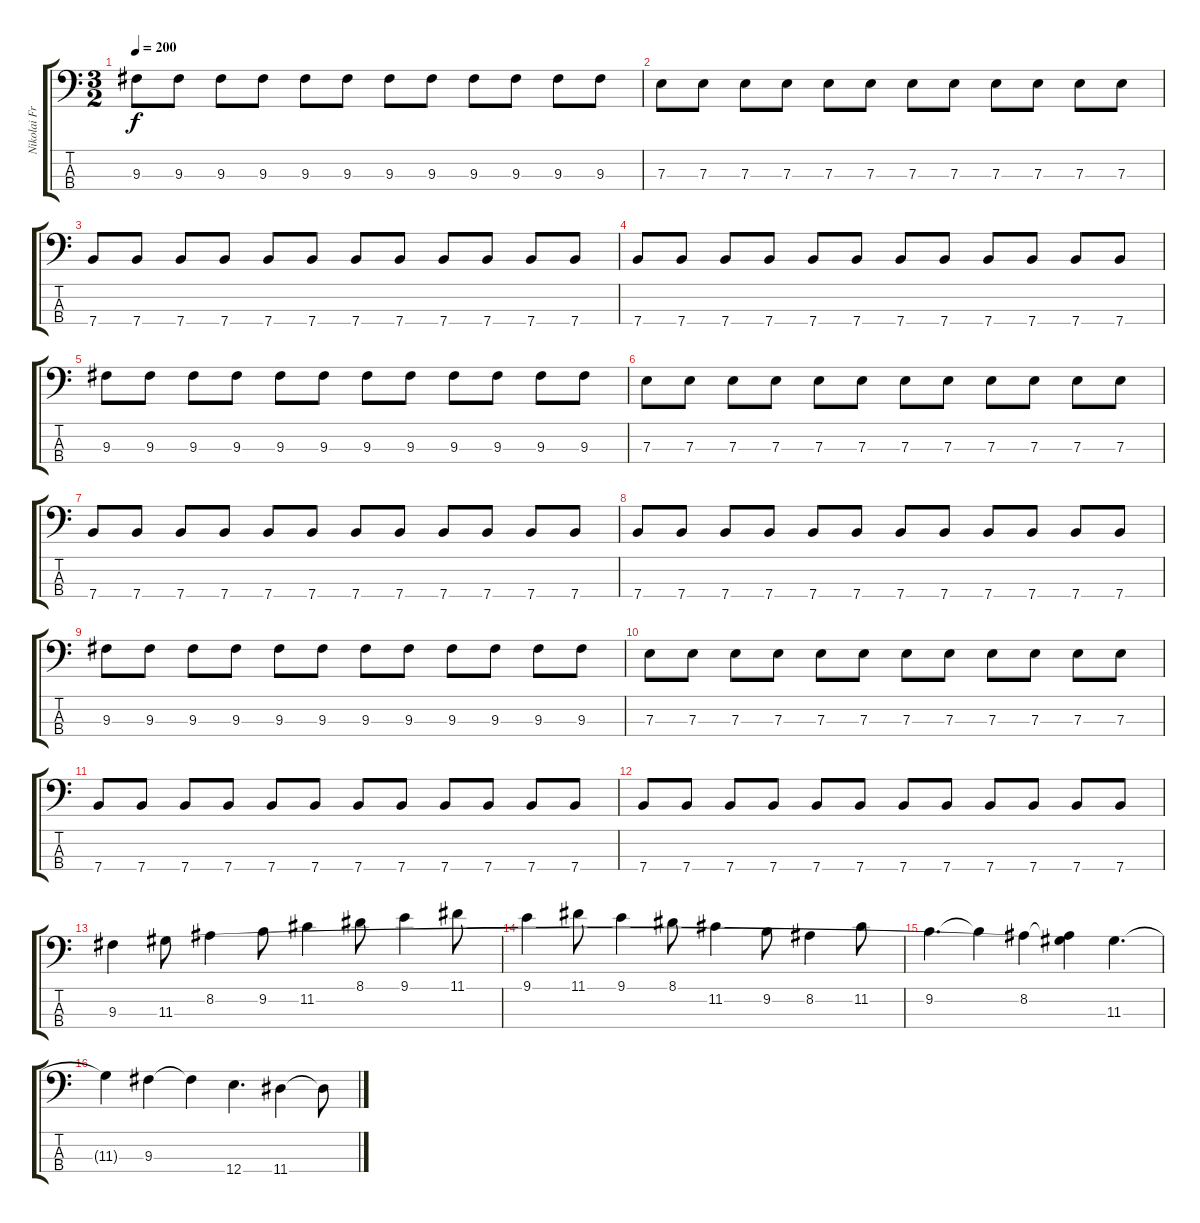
\track ("Nikolai Fraiture" "Nikolai Fr") {instrument electricbasspick}
\staff {score tabs}
\tuning (G2 D2 A1 E1) {hide}
\ts (3 2)
\tempo 200
\clef f4
\ks c
9.3.8{dy f} 9.3.8 9.3.8 9.3.8 9.3.8 9.3.8 9.3.8 9.3.8 9.3.8 9.3.8 9.3.8 9.3.8 |
7.3.8 7.3.8 7.3.8 7.3.8 7.3.8 7.3.8 7.3.8 7.3.8 7.3.8 7.3.8 7.3.8 7.3.8 |
7.4.8 7.4.8 7.4.8 7.4.8 7.4.8 7.4.8 7.4.8 7.4.8 7.4.8 7.4.8 7.4.8 7.4.8 |
7.4.8 7.4.8 7.4.8 7.4.8 7.4.8 7.4.8 7.4.8 7.4.8 7.4.8 7.4.8 7.4.8 7.4.8 |
9.3.8 9.3.8 9.3.8 9.3.8 9.3.8 9.3.8 9.3.8 9.3.8 9.3.8 9.3.8 9.3.8 9.3.8 |
7.3.8 7.3.8 7.3.8 7.3.8 7.3.8 7.3.8 7.3.8 7.3.8 7.3.8 7.3.8 7.3.8 7.3.8 |
7.4.8 7.4.8 7.4.8 7.4.8 7.4.8 7.4.8 7.4.8 7.4.8 7.4.8 7.4.8 7.4.8 7.4.8 |
7.4.8 7.4.8 7.4.8 7.4.8 7.4.8 7.4.8 7.4.8 7.4.8 7.4.8 7.4.8 7.4.8 7.4.8 |
9.3.8 9.3.8 9.3.8 9.3.8 9.3.8 9.3.8 9.3.8 9.3.8 9.3.8 9.3.8 9.3.8 9.3.8 |
7.3.8 7.3.8 7.3.8 7.3.8 7.3.8 7.3.8 7.3.8 7.3.8 7.3.8 7.3.8 7.3.8 7.3.8 |
7.4.8 7.4.8 7.4.8 7.4.8 7.4.8 7.4.8 7.4.8 7.4.8 7.4.8 7.4.8 7.4.8 7.4.8 |
7.4.8 7.4.8 7.4.8 7.4.8 7.4.8 7.4.8 7.4.8 7.4.8 7.4.8 7.4.8 7.4.8 7.4.8 |
9.3.4 11.3.8 8.2.4 9.2.8 11.2.4 8.1.8 9.1.4 11.1.8 |
9.1.4 11.1.8 9.1.4 8.1.8 11.2.4 9.2.8 8.2.4 11.2.8 |
9.2.4{d} 9.2{t}.4 8.2.4 (8.2{t} 11.3{t}).4 11.3.4{d} |
11.3{t}.4 9.3.4 9.3{t}.4 12.4.4{d} 11.4.4 11.4{t}.8
